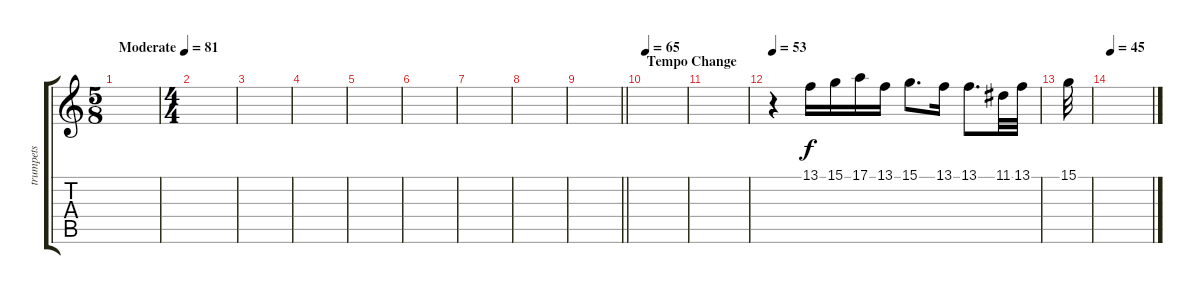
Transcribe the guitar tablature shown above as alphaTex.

\track ("trumpets" "trumpets") {instrument trumpet}
\staff {score tabs}
\tuning (E4 B3 G3 D3 A2 E2) {hide}
\ts (5 8)
\tempo (81 "Moderate")
\clef g2
\ks c
|
\ts (4 4)
|
|
|
|
|
|
|
\barLineRight lightlight
|
\section ("" "Tempo Change")
\tempo 66
\tempo 65
|
|
\tempo 53
r.4 13.1.16 15.1.16 17.1.16 13.1.16 15.1.8{d} 13.1.16 13.1.8{d} 11.1.32 13.1.32 |
15.1.32 |
\tempo 45
